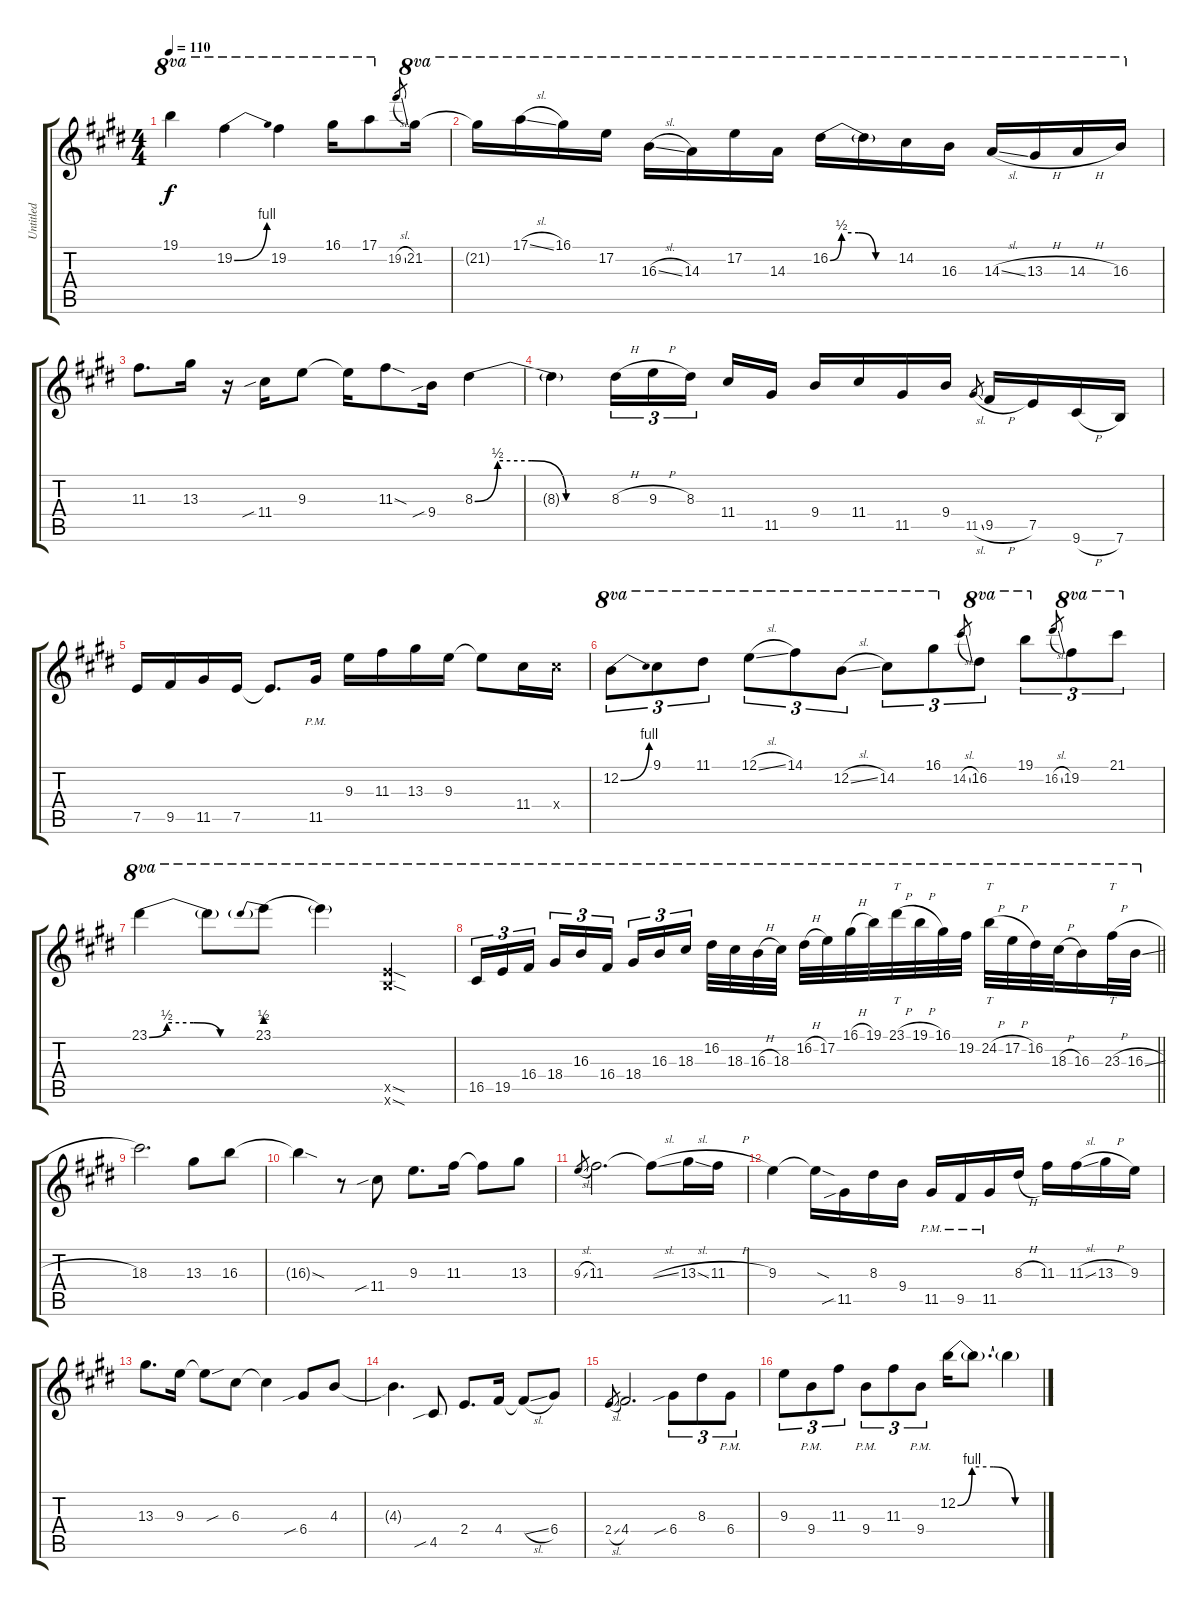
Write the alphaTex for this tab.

\track ("Untitled" "Untitled") {instrument overdrivenguitar}
\staff {score tabs}
\tuning (E4 B3 G3 D3 A2 E2) {hide}
\ts (4 4)
\tempo 110
\clef g2
\ks e
19.1.4{ot 8va dy f} 19.2{be (bend 0 0 60 4)}.4{ot 8va} 19.2.4{ot 8va} 16.1.16{ot 8va} 17.1.8{ot 8va} 19.2{sl}.8{gr} 21.2.16{ot 8va} |
21.2{t}.16{ot 8va} 17.1{sl}.16{ot 8va} 16.1.16{ot 8va} 17.2.16{ot 8va} 16.3{sl}.16{ot 8va} 14.3.16{ot 8va} 17.2.16{ot 8va} 14.3.16{ot 8va} 16.2{be (custom 0 0 10 2 25 2 40 0 60 0)}.16{ot 8va} 16.2{t}.16{ot 8va} 14.2.16{ot 8va} 16.3.16{ot 8va} 14.3{sl}.16{ot 8va} 13.3{h}.16{ot 8va} 14.3{h}.16{ot 8va} 16.3.16{ot 8va} |
11.3.8{d} 13.3.16 r.16 11.4{sib}.16 9.3.8 9.3{t}.16 11.3{sod}.8 9.4{sib}.16 8.3{be (custom 0 0 10 2 25 2 40 0 60 0)}.4 |
8.3{t}.4 8.3{h}.16{tu (3 2)} 9.3{h}.16{tu (3 2)} 8.3.16{tu (3 2) beam splitsecondary} 11.4.16 11.5.16 9.4.16 11.4.16 11.5.16 9.4.16 11.5{sl}.8{gr} 9.5{h}.16 7.5.16 9.6{h}.16 7.6.16 |
7.5.16 9.5.16 11.5.16 7.5.16 7.5{t}.8{d} 11.5{pm}.16 9.3.16 11.3.16 13.3.16 9.3.16 9.3{t}.8 11.4.16 11.4{x}.16 |
12.2{be (bend 0 0 60 4)}.8{tu (3 2) ot 8va} 9.1.8{tu (3 2) ot 8va} 11.1.8{tu (3 2) ot 8va} 12.1{sl}.8{tu (3 2) ot 8va} 14.1.8{tu (3 2) ot 8va} 12.2{sl}.8{tu (3 2) ot 8va} 14.2.8{tu (3 2) ot 8va} 16.1.8{tu (3 2) ot 8va} 14.2{sl}.8{gr} 16.2.8{tu (3 2) ot 8va} 19.1.8{tu (3 2) ot 8va} 16.2{sl}.8{gr} 19.2.8{tu (3 2) ot 8va} 21.1.8{tu (3 2) ot 8va} |
23.1{be (custom 0 0 10 2 25 2 40 0 60 0)}.4{ot 8va} 23.1{t}.8{ot 8va} 23.1{be (prebend 0 2 60 2)}.8{ot 8va} 23.1{t}.4{ot 8va} (19.5{sod x} 19.6{sod x}).4{ot 8va} |
\barLineRight lightlight
16.5.16{tu (3 2) ot 8va} 19.5.16{tu (3 2) ot 8va} 16.4.16{tu (3 2) ot 8va beam splitsecondary} 18.4.16{tu (3 2) ot 8va} 16.3.16{tu (3 2) ot 8va} 16.4.16{tu (3 2) ot 8va} 18.4.16{tu (3 2) ot 8va} 16.3.16{tu (3 2) ot 8va} 18.3.16{tu (3 2) ot 8va beam splitsecondary} 16.2.32{ot 8va} 18.3.32{ot 8va} 16.3{h}.32{ot 8va} 18.3.32{ot 8va} 16.2{h}.32{ot 8va} 17.2.32{ot 8va} 16.1{h}.32{ot 8va} 19.1.32{ot 8va} 23.1{h}.32{tt ot 8va} 19.1{h}.32{ot 8va} 16.1.32{ot 8va} 19.2.32{ot 8va} 24.2{h}.32{tt ot 8va} 17.2{h}.32{ot 8va} 16.2.32{ot 8va} 18.3{h}.32{ot 8va} 16.3.16{ot 8va} 23.3{h}.32{tt ot 8va} 16.3{sl}.32{ot 8va} |
18.3.2{d} 13.3.8 16.3.8 |
16.3{sod t}.4 r.8 11.4{sib}.8 9.3.8{d} 11.3.16 11.3{t}.8 13.3.8 |
9.3{sl}.8{gr} 11.3.2{d} 11.3{sl t}.8 13.3{sl}.16 11.3{h}.16 |
9.3.4 9.3{sod t}.16 11.5{sib}.16 8.3.16 9.4.16 11.5{pm}.16 9.5{pm}.16 11.5{pm}.16 8.3{h}.16 11.3.16 11.3{sl}.16 13.3{h}.16 9.3.16 |
13.3.8{d} 9.3.16 9.3{sou t}.8 6.3.8 6.3{t}.4 6.4{sib}.8 4.3.8 |
4.3{t}.4{d} 4.5{sib}.8 2.4.8{d} 4.4.16 4.4{sl t}.8 6.4.8 |
2.4{sl}.8{gr} 4.4.2{d} 6.4{sib}.8{tu (3 2)} 8.3.8{tu (3 2)} 6.4{pm}.8{tu (3 2)} |
9.3.8{tu (3 2)} 9.4{pm}.8{tu (3 2)} 11.3.8{tu (3 2)} 9.4{pm}.8{tu (3 2)} 11.3.8{tu (3 2)} 9.4{pm}.8{tu (3 2)} 12.2{be (custom 0 0 10 4 25 4 40 0 60 0)}.16 12.2{t}.8{d} 12.2{t}.4
